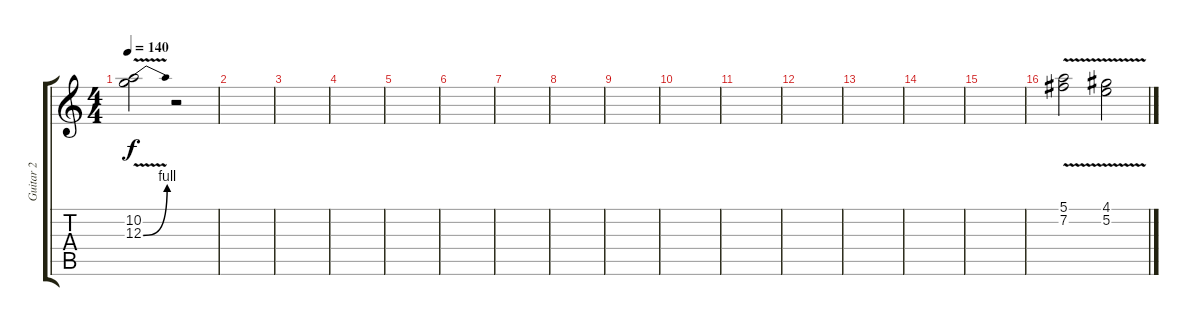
\track ("Guitar 2" "Guitar 2") {instrument distortionguitar}
\staff {score tabs}
\tuning (E4 B3 G3 D3 A2 E2) {hide}
\ts (4 4)
\tempo 140
\clef g2
\ks c
(10.2 12.3{be (bend 0 0 60 4) v}).2{dy f} r.2 |
|
|
|
|
|
|
|
|
|
|
|
|
|
|
(5.1 7.2{v}).2 (4.1 5.2{v}).2
